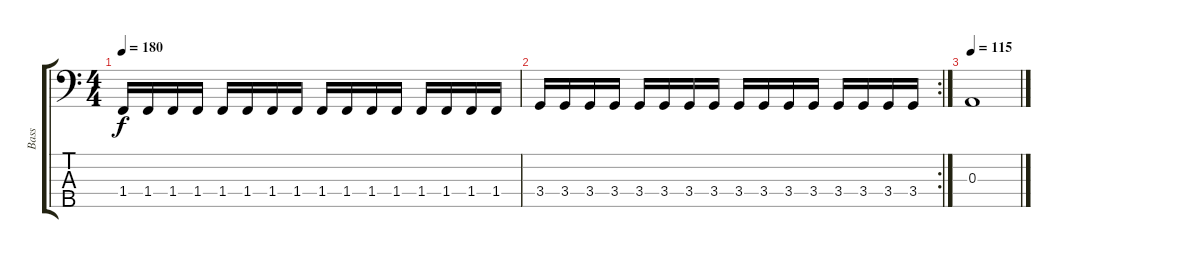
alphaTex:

\track ("Bass" "Bass") {instrument electricbasspick}
\staff {score tabs}
\tuning (G2 D2 A1 E1 B0) {hide}
\ts (4 4)
\tempo 180
\clef f4
\ks c
1.4.16{dy f} 1.4.16 1.4.16 1.4.16 1.4.16 1.4.16 1.4.16 1.4.16 1.4.16 1.4.16 1.4.16 1.4.16 1.4.16 1.4.16 1.4.16 1.4.16 |
\rc 2
3.4.16 3.4.16 3.4.16 3.4.16 3.4.16 3.4.16 3.4.16 3.4.16 3.4.16 3.4.16 3.4.16 3.4.16 3.4.16 3.4.16 3.4.16 3.4.16 |
\tempo 115
0.3.1
